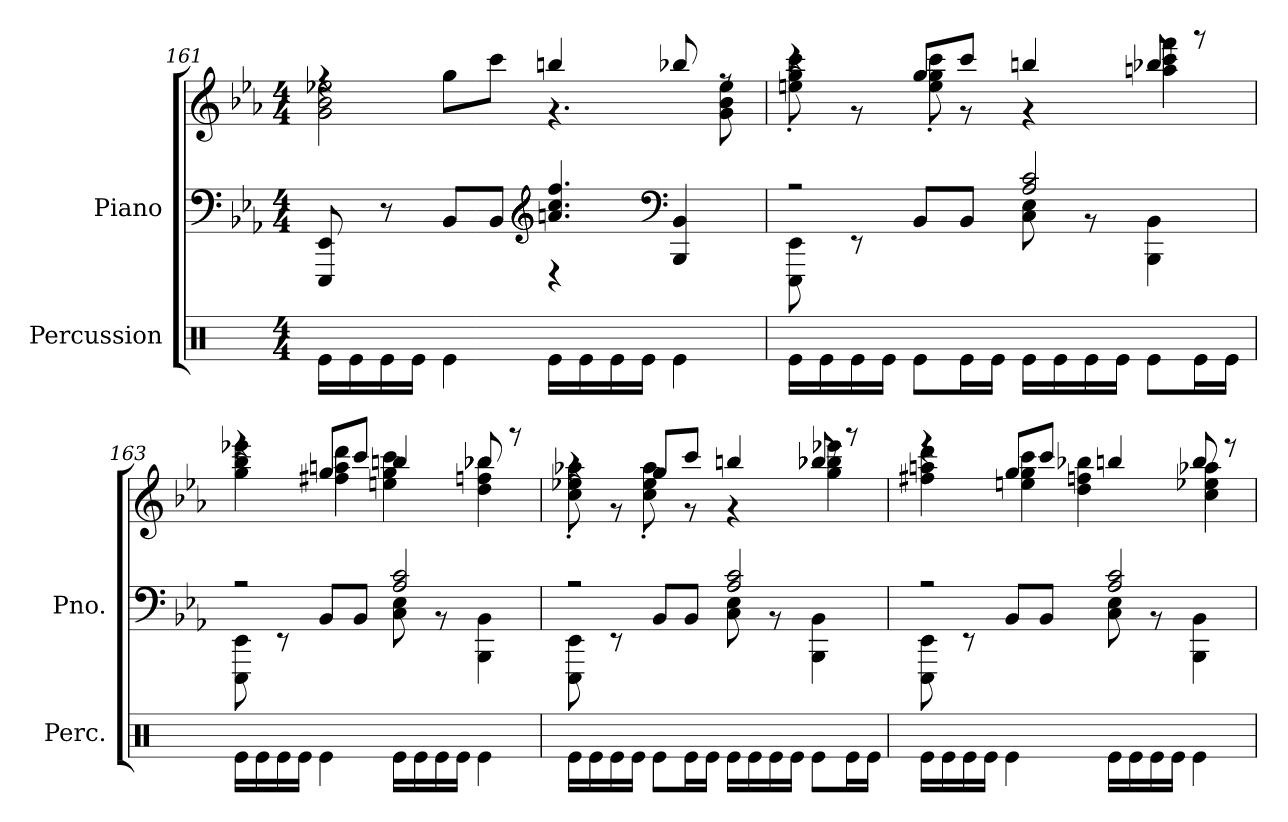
**kern	**kern	**kern
*part2	*part1	*part1
*staff3	*staff2	*staff1
*I"Percussion	*I"Piano	*
*I'Perc.	*I'Pno.	*
*clefX	*clefF4	*clefG2
*k[]	*k[b-e-a-]	*k[b-e-a-]
*	*E-:	*E-:
*M4/4	*M4/4	*M4/4
=161	=161	=161
*	*^	*^
16Re\LL	8EEE-/ 8EE-/	2ryy	4rff	2g\ 2b-\ 2ee-X\
16Re\	.	.	.	.
16Re\	8r	.	.	.
16Re\JJ	.	.	.	.
4Re\	8BB-/L	.	8gg\L	.
.	8BB-/J	.	8ccc\J	.
*	*clefG2	*	*	*
16Re\LL	4rD	4.an/ 4.cc/ 4.ff/	4bbn/	4.r
16Re\	.	.	.	.
16Re\	.	.	.	.
16Re\JJ	.	.	.	.
*	*clefF4	*	*	*
4Re\	4BBB-/ 4BB-/	.	8bb-X/	.
.	.	8ryy	8rff	8g\ 8b-\ 8ee-\
!!LO:PB:g=z	!!
=162	=162	=162	=162	=162
16Re\LL	2r	8EEE-\ 8EE-\	4rccc	8een\' 8gg\' 8ccc\'
16Re\	.	.	.	.
16Re\	.	8r	.	8r
16Re\JJ	.	.	.	.
8Re\L	.	8BB-/L	8gg/L	8ee\' 8gg\' 8ccc\'
16Re\L	.	8BB-/J	8ccc/J	8r
16Re\JJ	.	.	.	.
16Re\LL	2A-/ 2c/	8C\ 8E-\	4bbn/	4r
16Re\	.	.	.	.
16Re\	.	8r	.	.
16Re\JJ	.	.	.	.
8Re\L	.	4BBB-\ 4BB-\	8bb-X/	4aan\ 4ccc\ 4fff\
16Re\L	.	.	8r	.
16Re\JJ	.	.	.	.
=163	=163	=163	=163	=163
16Re\LL	2r	8EEE-\ 8EE-\	4reee	4gg\ 4bb-\ 4eee-X\
16Re\	.	.	.	.
16Re\	.	8r	.	.
16Re\JJ	.	.	.	.
4Re\	.	8BB-/L	8gg/L	4ff#X\ 4aan\ 4ddd\
.	.	8BB-/J	8ccc/J	.
16Re\LL	2A-/ 2c/	8C\ 8E-\	4bbn/	4een\ 4gg\ 4ccc\
16Re\	.	.	.	.
16Re\	.	8r	.	.
16Re\JJ	.	.	.	.
4Re\	.	4BBB-\ 4BB-\	8bb-X/	4dd\ 4ffn\ 4bb-\
.	.	.	8r	.
=164	=164	=164	=164	=164
16Re\LL	2r	8EEE-\ 8EE-\	4raa	8cc\' 8ee-X\' 8aa-X\'
16Re\	.	.	.	.
16Re\	.	8r	.	8r
16Re\JJ	.	.	.	.
8Re\L	.	8BB-/L	8gg/L	8cc\' 8ee-\' 8aa-\'
16Re\L	.	8BB-/J	8ccc/J	8r
16Re\JJ	.	.	.	.
16Re\LL	2A-/ 2c/	8C\ 8E-\	4bbn/	4r
16Re\	.	.	.	.
16Re\	.	8r	.	.
16Re\JJ	.	.	.	.
8Re\L	.	4BBB-\ 4BB-\	8bb-X/	4gg\ 4bb-\ 4eee-X\
16Re\L	.	.	8r	.
16Re\JJ	.	.	.	.
=165	=165	=165	=165	=165
16Re\LL	2r	8EEE-\ 8EE-\	4reee	4ff#X\ 4aan\ 4ddd\
16Re\	.	.	.	.
16Re\	.	8r	.	.
16Re\JJ	.	.	.	.
4Re\	.	8BB-/L	8gg/L	4een\ 4gg\ 4ccc\
.	.	8BB-/J	8ccc/J	.
16Re\LL	2A-/ 2c/	8C\ 8E-\	4bbn/	4dd\ 4ffn\ 4bb-X\
16Re\	.	.	.	.
16Re\	.	8r	.	.
16Re\JJ	.	.	.	.
4Re\	.	4BBB-\ 4BB-\	8bb-/	4cc\ 4ee-X\ 4aa-X\
.	.	.	8r	.
*	*v	*v	*	*
*	*	*v	*v
=	=	=
*-	*-	*-
